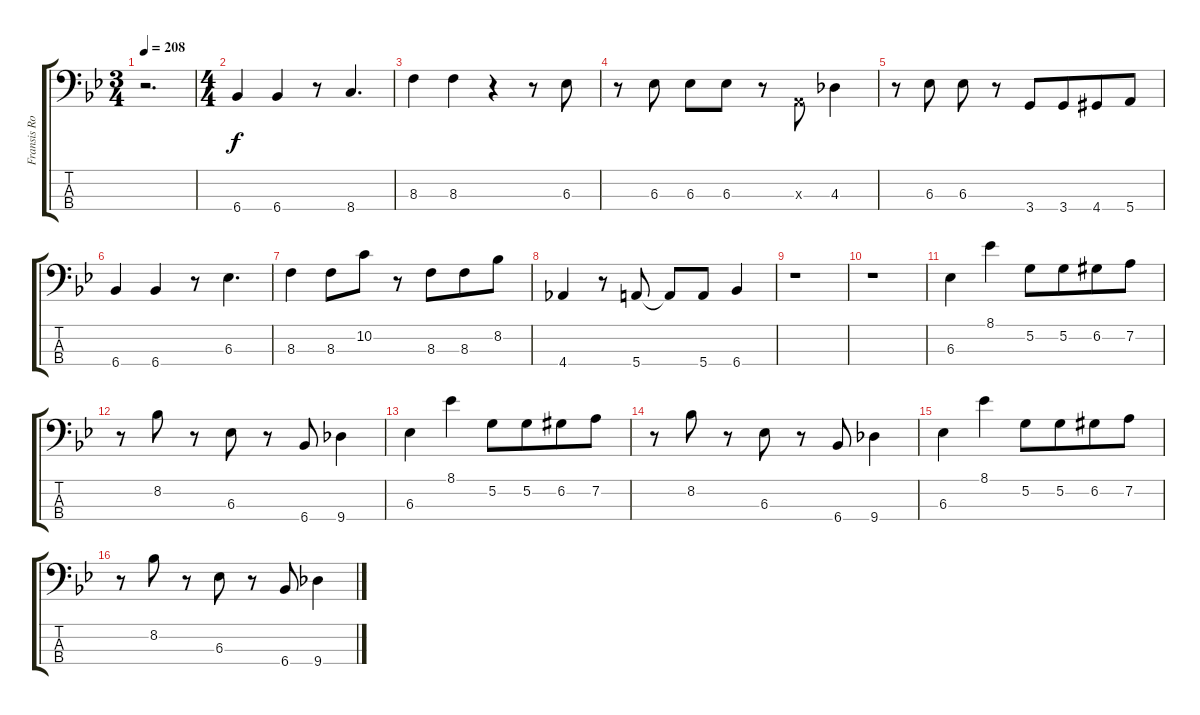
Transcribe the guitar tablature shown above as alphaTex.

\track ("Fransis Rocco Prestia" "Fransis Ro") {instrument electricbassfinger}
\staff {score tabs}
\tuning (G2 D2 A1 E1) {hide}
\ts (3 4)
\tempo 208
\clef f4
\ks bb
r.2{d dy f} |
\ts (4 4)
6.4.4 6.4.4 r.8 8.4.4{d} |
8.3.4 8.3.4 r.4 r.8 6.3.8 |
r.8 6.3.8 6.3.8{beam merge} 6.3.8 r.8 0.3{x}.8{beam Down} 4.3.4 |
r.8 6.3.8 6.3.8 r.8 3.4.8 3.4.8{beam merge} 4.4{acc #}.8 5.4.8 |
6.4.4 6.4.4 r.8 6.3.4{d} |
8.3.4 8.3.8 10.2.8 r.8 8.3.8{beam merge} 8.3.8 8.2.8 |
4.4.4 r.8 5.4.8 5.4{t}.8 5.4.8 6.4.4 |
r.1 |
r.1 |
6.3.4 8.1.4 5.2.8 5.2.8{beam merge} 6.2{acc #}.8 7.2.8 |
r.8 8.2.8 r.8 6.3.8 r.8 6.4.8 9.4.4 |
6.3.4 8.1.4 5.2.8 5.2.8{beam merge} 6.2{acc #}.8 7.2.8 |
r.8 8.2.8 r.8 6.3.8 r.8 6.4.8 9.4.4 |
6.3.4 8.1.4 5.2.8 5.2.8{beam merge} 6.2{acc #}.8 7.2.8 |
r.8 8.2.8 r.8 6.3.8 r.8 6.4.8 9.4.4
